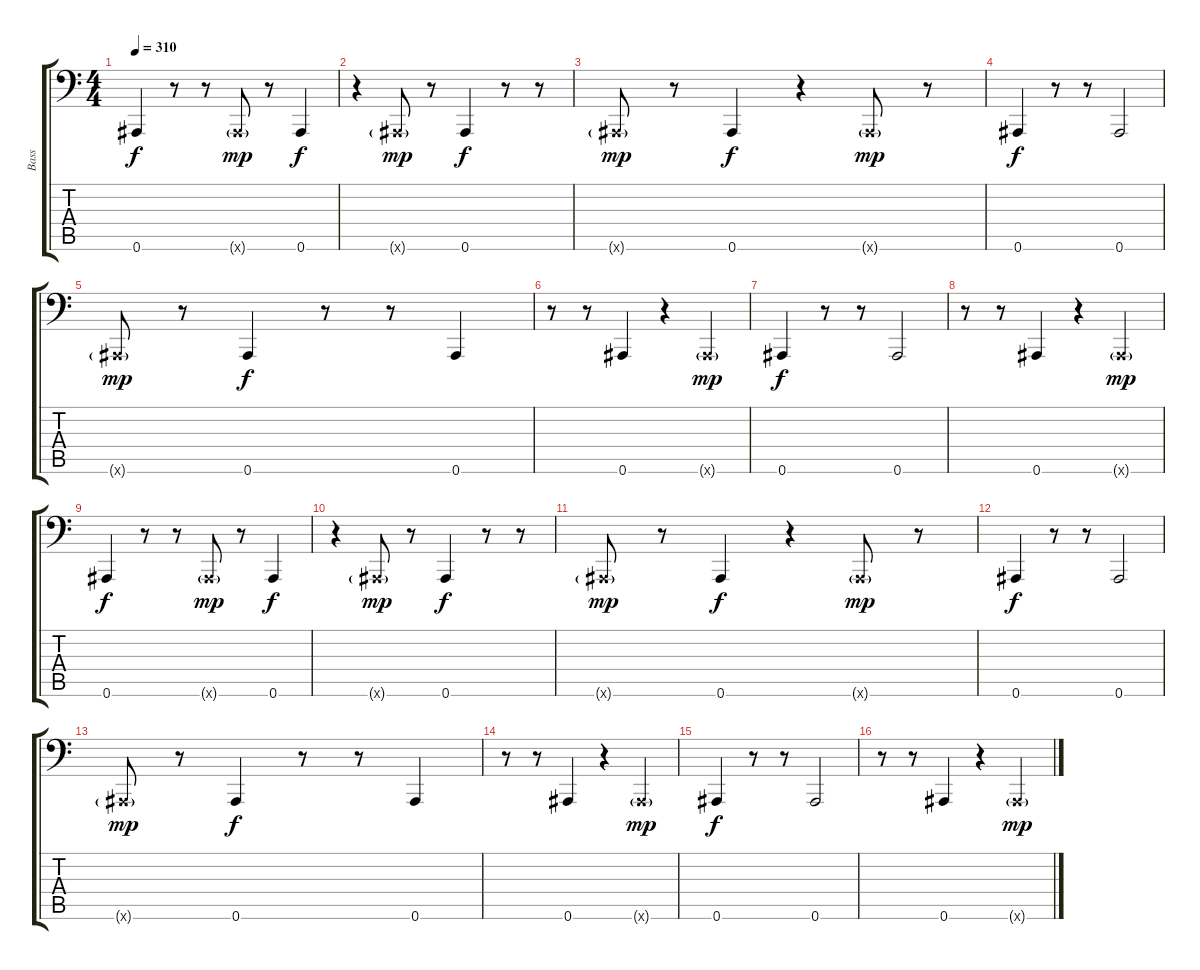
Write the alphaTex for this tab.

\track ("Bass" "Bass") {instrument electricbasspick}
\staff {score tabs}
\tuning (C3 G2 Eb2 Bb1 F1 Bb0) {hide}
\ts (4 4)
\tempo 310
\clef f4
\ks c
0.6.4{dy f} r.8 r.8 0.6{g x}.8{dy mp} r.8 0.6.4{dy f} |
r.4 0.6{g x}.8{dy mp} r.8 0.6.4{dy f} r.8 r.8 |
0.6{g x}.8{dy mp} r.8 0.6.4{dy f} r.4 0.6{g x}.8{dy mp} r.8 |
0.6.4{dy f} r.8 r.8 0.6.2 |
0.6{g x}.8{dy mp} r.8 0.6.4{dy f} r.8 r.8 0.6.4 |
r.8 r.8 0.6.4 r.4 0.6{g x}.4{dy mp} |
0.6.4{dy f} r.8 r.8 0.6.2 |
r.8 r.8 0.6.4 r.4 0.6{g x}.4{dy mp} |
0.6.4{dy f} r.8 r.8 0.6{g x}.8{dy mp} r.8 0.6.4{dy f} |
r.4 0.6{g x}.8{dy mp} r.8 0.6.4{dy f} r.8 r.8 |
0.6{g x}.8{dy mp} r.8 0.6.4{dy f} r.4 0.6{g x}.8{dy mp} r.8 |
0.6.4{dy f} r.8 r.8 0.6.2 |
0.6{g x}.8{dy mp} r.8 0.6.4{dy f} r.8 r.8 0.6.4 |
r.8 r.8 0.6.4 r.4 0.6{g x}.4{dy mp} |
0.6.4{dy f} r.8 r.8 0.6.2 |
r.8 r.8 0.6.4 r.4 0.6{g x}.4{dy mp}
